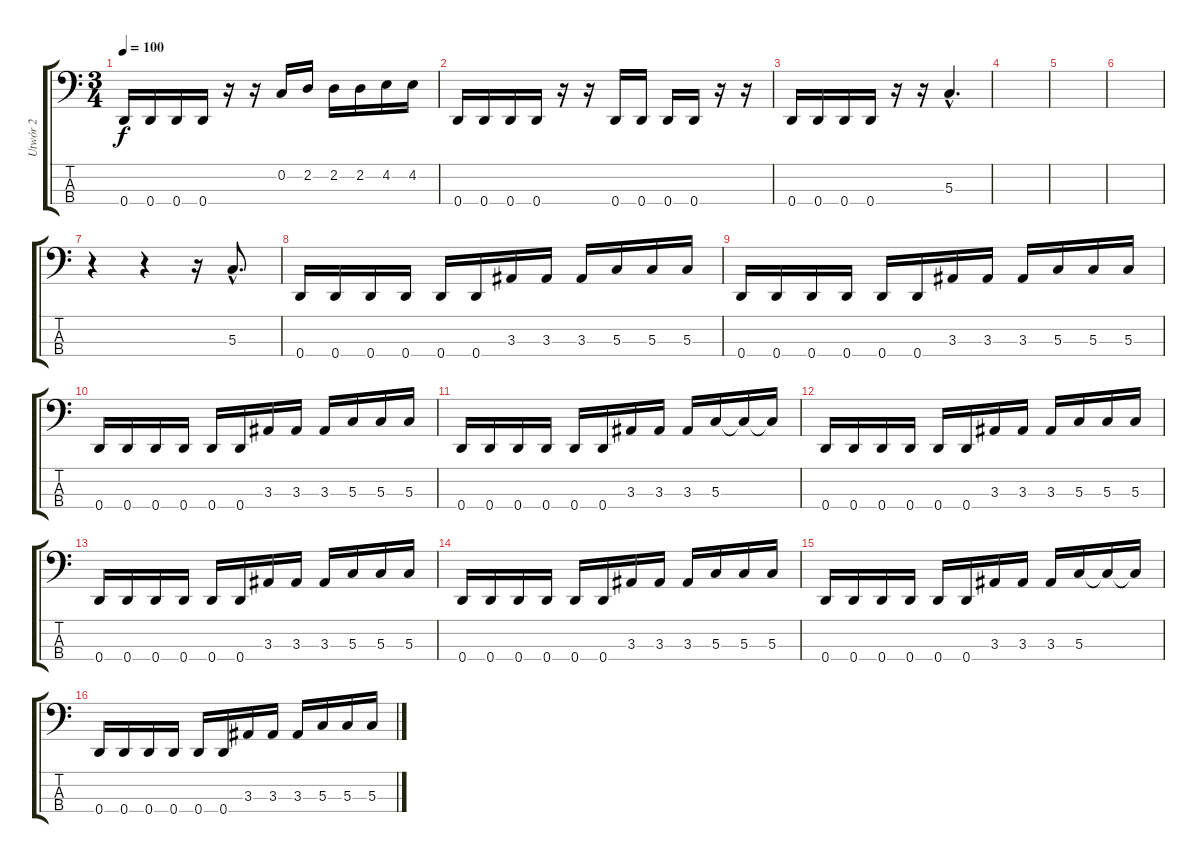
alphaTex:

\track ("Utwór 2" "Utwór 2") {instrument electricbassfinger}
\staff {score tabs}
\tuning (F2 C2 G1 D1) {hide}
\ts (3 4)
\tempo 100
\clef f4
\ks c
0.4.16{dy f} 0.4.16 0.4.16 0.4.16 r.16 r.16 0.2.16 2.2.16 2.2.16 2.2.16 4.2.16 4.2.16 |
0.4.16 0.4.16 0.4.16 0.4.16 r.16 r.16 0.4.16 0.4.16 0.4.16 0.4.16 r.16 r.16 |
0.4.16 0.4.16 0.4.16 0.4.16 r.16 r.16 5.3{hac}.4{d} |
|
|
|
r.4 r.4 r.16 5.3{hac}.8{d} |
0.4.16 0.4.16 0.4.16 0.4.16 0.4.16 0.4.16 3.3.16 3.3.16 3.3.16 5.3.16 5.3.16 5.3.16 |
0.4.16 0.4.16 0.4.16 0.4.16 0.4.16 0.4.16 3.3.16 3.3.16 3.3.16 5.3.16 5.3.16 5.3.16 |
0.4.16 0.4.16 0.4.16 0.4.16 0.4.16 0.4.16 3.3.16 3.3.16 3.3.16 5.3.16 5.3.16 5.3.16 |
0.4.16 0.4.16 0.4.16 0.4.16 0.4.16 0.4.16 3.3.16 3.3.16 3.3.16 5.3.16 5.3{t}.16 5.3{t}.16 |
0.4.16 0.4.16 0.4.16 0.4.16 0.4.16 0.4.16 3.3.16 3.3.16 3.3.16 5.3.16 5.3.16 5.3.16 |
0.4.16 0.4.16 0.4.16 0.4.16 0.4.16 0.4.16 3.3.16 3.3.16 3.3.16 5.3.16 5.3.16 5.3.16 |
0.4.16 0.4.16 0.4.16 0.4.16 0.4.16 0.4.16 3.3.16 3.3.16 3.3.16 5.3.16 5.3.16 5.3.16 |
0.4.16 0.4.16 0.4.16 0.4.16 0.4.16 0.4.16 3.3.16 3.3.16 3.3.16 5.3.16 5.3{t}.16 5.3{t}.16 |
0.4.16 0.4.16 0.4.16 0.4.16 0.4.16 0.4.16 3.3.16 3.3.16 3.3.16 5.3.16 5.3.16 5.3.16
